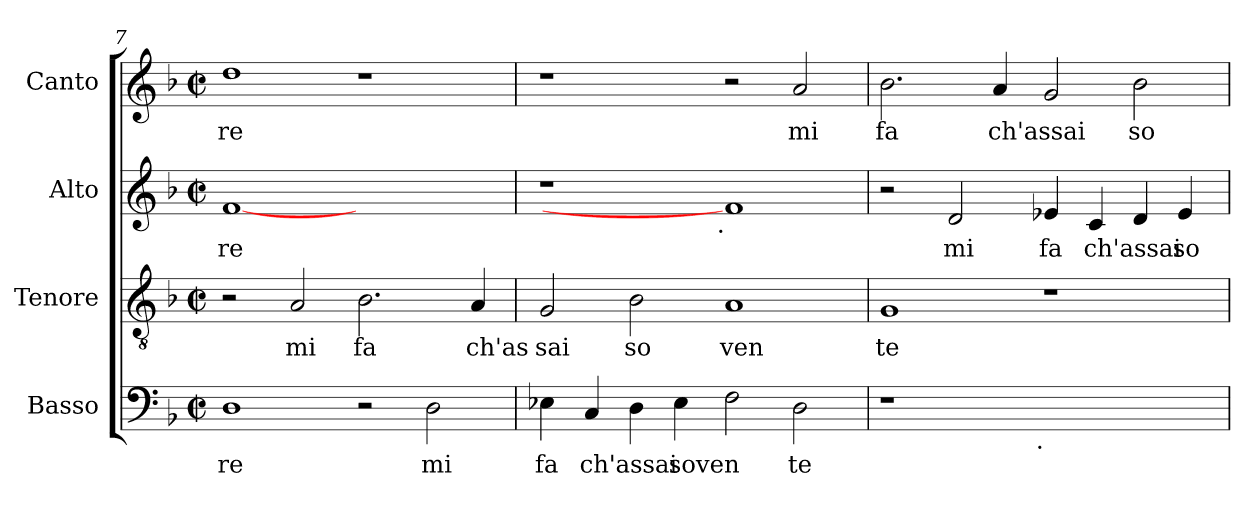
**kern	**text	**kern	**text	**kern	**text	**kern	**text
*part4	*part4	*part3	*part3	*part2	*part2	*part1	*part1
*staff4	*staff4	*staff3	*staff3	*staff2	*staff2	*staff1	*staff1
*I"Basso	*	*I"Tenore	*	*I"Alto	*	*I"Canto	*
*clefF4	*	*clefGv2	*	*clefG2	*	*clefG2	*
*k[b-]	*	*k[b-]	*	*k[b-]	*	*k[b-]	*
*F:	*	*F:	*	*F:	*	*F:	*
*M2/2	*	*M2/2	*	*M2/2	*	*M2/2	*
*met(c|)	*	*met(c|)	*	*met(c|)	*	*met(c|)	*
=7	=7	=7	=7	=7	=7	=7	=7
!	!LO:LY:b:cj	!	!	!	!LO:LY:b:cj	!	!LO:LY:b:cj
1D	re	2r	.	[1f	-re	1dd	re
!	!	!	!LO:LY:b:cj	!	!	!	!
.	.	2A/	mi	.	.	.	.
!	!	!	!LO:LY:b:cj	!	!	!	!
2r	.	2.B-\	fa	1ryy	.	1r	.
!	!LO:LY:b:cj	!	!	!	!	!	!
2D\	mi	.	.	.	.	.	.
!	!	!	!LO:LY:b:cj	!	!	!	!
.	.	4A/	ch'as	.	.	.	.
=8	=8	=8	=8	=8	=8	=8	=8
!	!LO:LY:b:cj	!	!LO:LY:b:cj	!	!	!	!
*	*	*	*	*^	*	*	*
4E-X\	fa	2G/	sai	1r	2ryy	.	1r	.
!	!LO:LY:b:cj	!	!	!	!	!	!	!
4C/	ch'assai	.	.	.	.	.	.	.
!	!LO:LY:b:cj	!	!LO:LY:b:cj	!	!	!	!	!
4D\	.	2B-\	so	.	4ryy	.	.	.
!	!LO:LY:b:cj	!	!	!	!	!	!	!
4E-\	soven	.	.	.	8...ryy	.	.	.
!	!	!	!	!	!LO:TX:b:t=.	!	!	!
.	.	.	.	.	1ryy	.	.	.
!	!LO:LY:b:cj	!	!LO:LY:b:cj	!	!	!	!	!
2F\	.	1A	ven	1f]	.	.	2r	.
!	!LO:LY:b:cj	!	!	!	!	!	!	!LO:LY:b:cj
2D\	te	.	.	.	.	.	2a/	mi
.	.	.	.	.	64ryy	.	.	.
=9	=9	=9	=9	=9	=9	=9	=9	=9
!	!	!	!LO:LY:b:cj	!	!	!	!	!LO:LY:b:cj
*^	*	*	*	*v	*v	*	*	*
1r	2ryy	.	1G	te	2r	.	2.b-\	fa
!	!	!	!	!	!	!LO:LY:b:cj	!	!
.	4ryy	.	.	.	2d/	mi	.	.
!	!	!	!	!	!	!	!	!LO:LY:b:cj
.	8...ryy	.	.	.	.	.	4a/	ch'assai
!	!LO:TX:b:t=.	!	!	!	!	!	!	!
.	1ryy	.	.	.	.	.	.	.
!	!	!	!	!	!	!LO:LY:b:cj	!	!LO:LY:b:cj
1ryy	.	.	1r	.	4e-X/	fa	2g/	.
!	!	!	!	!	!	!LO:LY:b:cj	!	!
.	.	.	.	.	4c/	ch'assai	.	.
!	!	!	!	!	!	!LO:LY:b:cj	!	!LO:LY:b:cj
.	.	.	.	.	4d/	.	2b-\	so
!	!	!	!	!	!	!LO:LY:b:cj	!	!
.	.	.	.	.	4e-/	so-	.	.
.	64ryy	.	.	.	.	.	.	.
*v	*v	*	*	*	*	*	*	*
=	=	=	=	=	=	=	=
*-	*-	*-	*-	*-	*-	*-	*-
